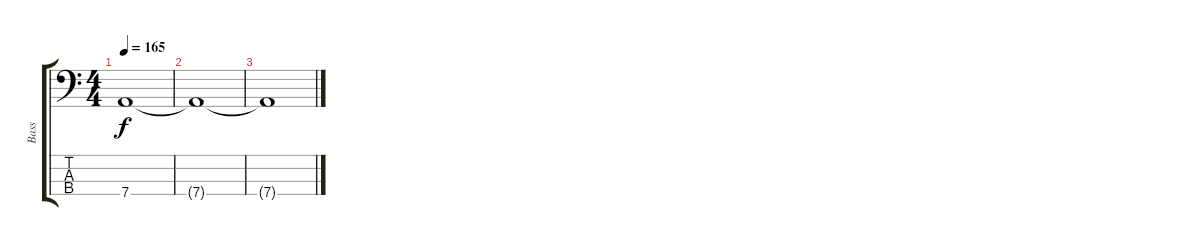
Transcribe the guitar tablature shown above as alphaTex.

\track ("Bass" "Bass") {instrument electricbassfinger}
\staff {score tabs}
\tuning (G2 D2 A1 D1) {hide}
\ts (4 4)
\tempo 165
\clef f4
\ks c
7.4{t}.1{dy f} |
7.4{t}.1 |
7.4{t}.1
